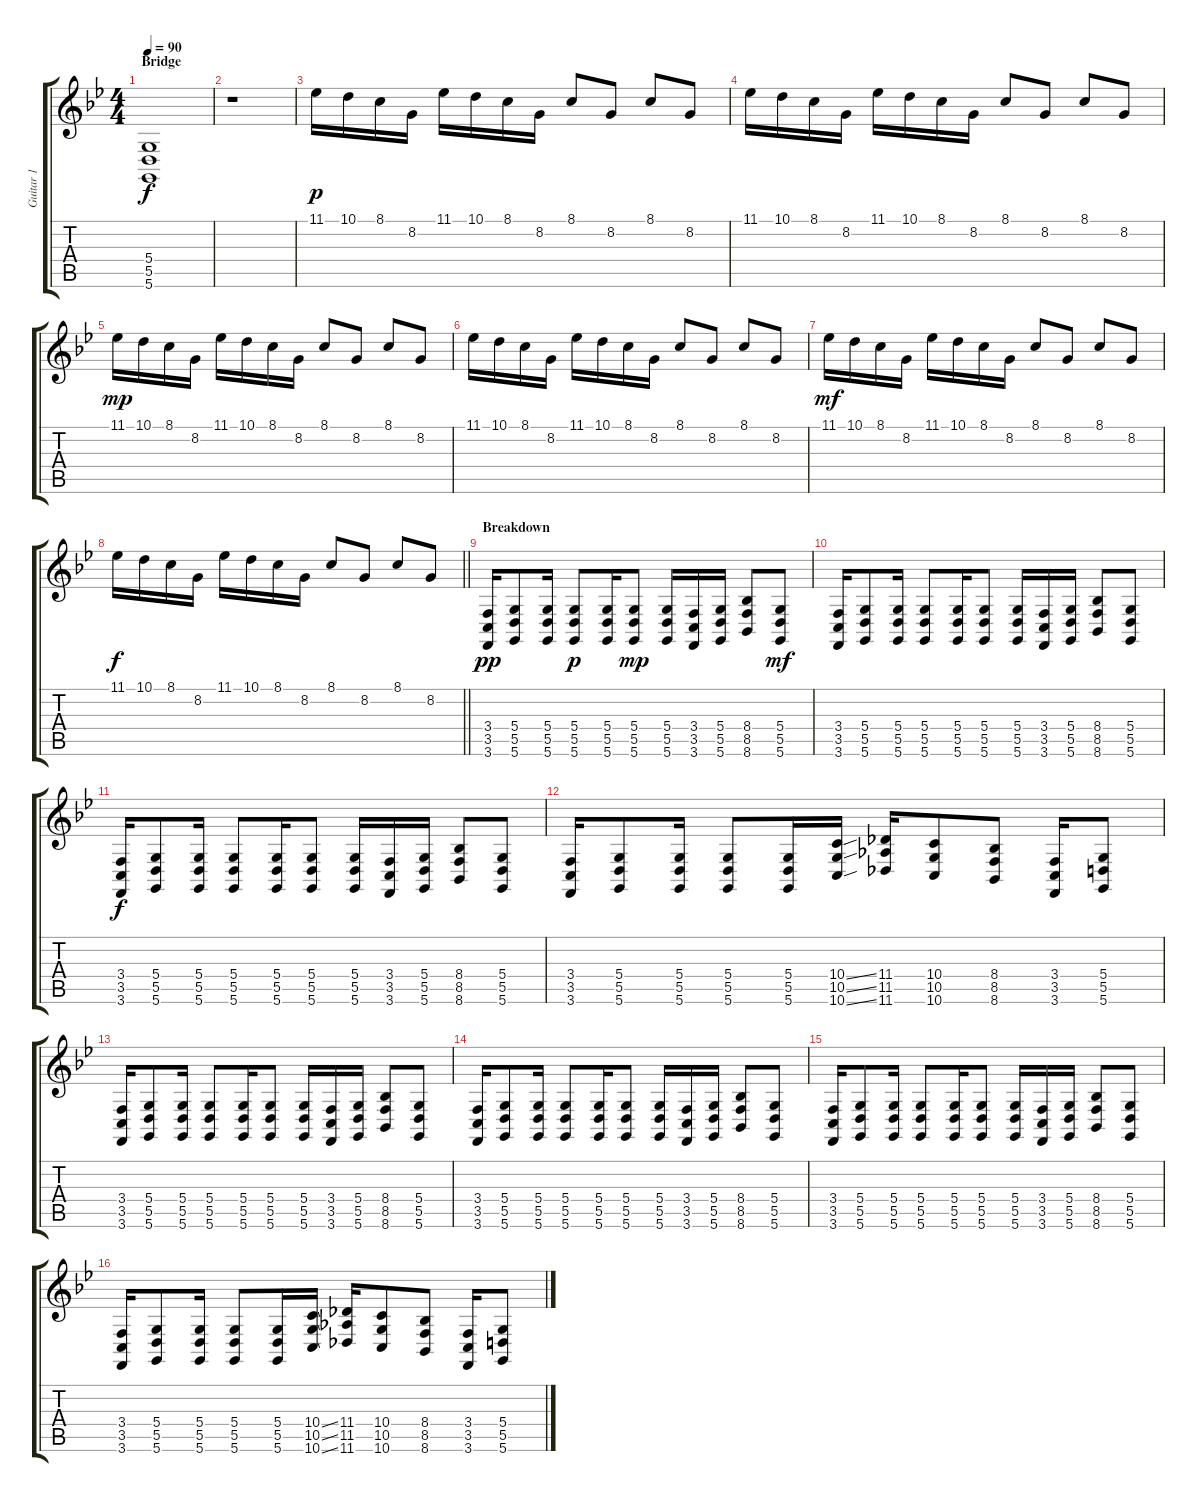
\track ("Guitar 1" "Guitar 1") {instrument lead2sawtooth}
\staff {score tabs}
\tuning (E4 B3 G3 D3 A2 D2) {hide}
\ts (4 4)
\section ("" "Bridge")
\tempo 90
\clef g2
\ks gminor
(5.4{t} 5.5{t} 5.6{t}).1{dy f} |
r.1 |
11.1.16{dy p} 10.1.16 8.1.16 8.2.16 11.1.16 10.1.16 8.1.16 8.2.16 8.1.8 8.2.8 8.1.8 8.2.8 |
11.1.16 10.1.16 8.1.16 8.2.16 11.1.16 10.1.16 8.1.16 8.2.16 8.1.8 8.2.8 8.1.8 8.2.8 |
11.1.16{dy mp} 10.1.16 8.1.16 8.2.16 11.1.16 10.1.16 8.1.16 8.2.16 8.1.8 8.2.8 8.1.8 8.2.8 |
11.1.16 10.1.16 8.1.16 8.2.16 11.1.16 10.1.16 8.1.16 8.2.16 8.1.8 8.2.8 8.1.8 8.2.8 |
11.1.16{dy mf} 10.1.16 8.1.16 8.2.16 11.1.16 10.1.16 8.1.16 8.2.16 8.1.8 8.2.8 8.1.8 8.2.8 |
\barLineRight lightlight
11.1.16{dy f} 10.1.16 8.1.16 8.2.16 11.1.16 10.1.16 8.1.16 8.2.16 8.1.8 8.2.8 8.1.8 8.2.8 |
\section ("" "Breakdown")
(3.4 3.5 3.6).16{dy pp} (5.4 5.5 5.6).8 (5.4 5.5 5.6).16 (5.4 5.5 5.6).8{dy p} (5.4 5.5 5.6).16 (5.4 5.5 5.6).8{dy mp} (5.4 5.5 5.6).16 (3.4 3.5 3.6).16 (5.4 5.5 5.6).16 (8.4 8.5 8.6).8 (5.4 5.5 5.6).8{dy mf} |
(3.4 3.5 3.6).16 (5.4 5.5 5.6).8 (5.4 5.5 5.6).16 (5.4 5.5 5.6).8 (5.4 5.5 5.6).16 (5.4 5.5 5.6).8 (5.4 5.5 5.6).16 (3.4 3.5 3.6).16 (5.4 5.5 5.6).16 (8.4 8.5 8.6).8 (5.4 5.5 5.6).8 |
(3.4 3.5 3.6).16{dy f} (5.4 5.5 5.6).8 (5.4 5.5 5.6).16 (5.4 5.5 5.6).8 (5.4 5.5 5.6).16 (5.4 5.5 5.6).8 (5.4 5.5 5.6).16 (3.4 3.5 3.6).16 (5.4 5.5 5.6).16 (8.4 8.5 8.6).8 (5.4 5.5 5.6).8 |
(3.4 3.5 3.6).16 (5.4 5.5 5.6).8 (5.4 5.5 5.6).16 (5.4 5.5 5.6).8 (5.4 5.5 5.6).16 (10.4{ss} 10.5{ss} 10.6{ss}).16 (11.4 11.5 11.6).16 (10.4 10.5 10.6).8 (8.4 8.5 8.6).8 (3.4 3.5 3.6).16 (5.4 5.5 5.6).8 |
(3.4 3.5 3.6).16 (5.4 5.5 5.6).8 (5.4 5.5 5.6).16 (5.4 5.5 5.6).8 (5.4 5.5 5.6).16 (5.4 5.5 5.6).8 (5.4 5.5 5.6).16 (3.4 3.5 3.6).16 (5.4 5.5 5.6).16 (8.4 8.5 8.6).8 (5.4 5.5 5.6).8 |
(3.4 3.5 3.6).16 (5.4 5.5 5.6).8 (5.4 5.5 5.6).16 (5.4 5.5 5.6).8 (5.4 5.5 5.6).16 (5.4 5.5 5.6).8 (5.4 5.5 5.6).16 (3.4 3.5 3.6).16 (5.4 5.5 5.6).16 (8.4 8.5 8.6).8 (5.4 5.5 5.6).8 |
(3.4 3.5 3.6).16 (5.4 5.5 5.6).8 (5.4 5.5 5.6).16 (5.4 5.5 5.6).8 (5.4 5.5 5.6).16 (5.4 5.5 5.6).8 (5.4 5.5 5.6).16 (3.4 3.5 3.6).16 (5.4 5.5 5.6).16 (8.4 8.5 8.6).8 (5.4 5.5 5.6).8 |
(3.4 3.5 3.6).16 (5.4 5.5 5.6).8 (5.4 5.5 5.6).16 (5.4 5.5 5.6).8 (5.4 5.5 5.6).16 (10.4{ss} 10.5{ss} 10.6{ss}).16 (11.4 11.5 11.6).16 (10.4 10.5 10.6).8 (8.4 8.5 8.6).8 (3.4 3.5 3.6).16 (5.4 5.5 5.6).8
